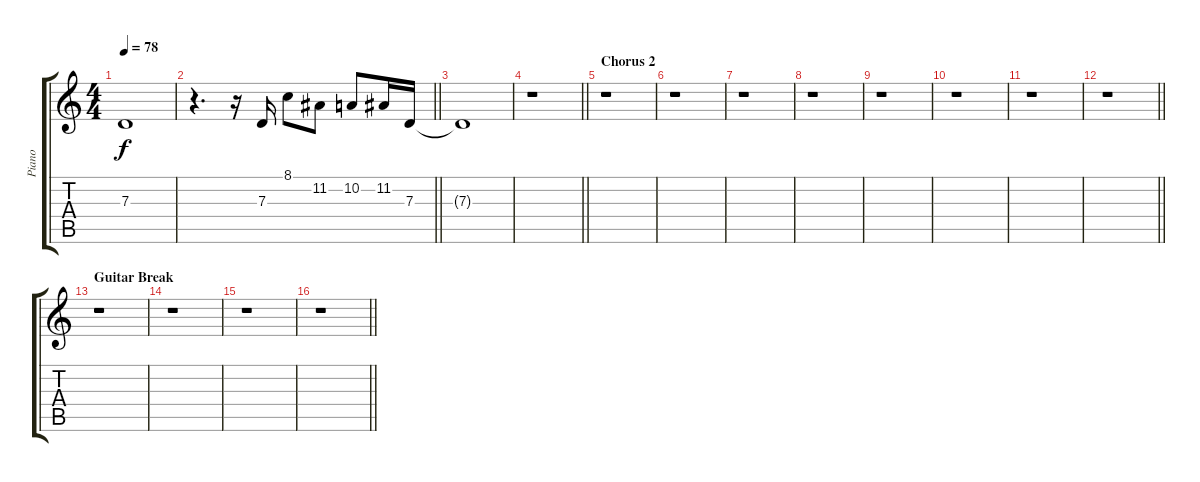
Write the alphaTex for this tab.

\track ("Piano" "Piano") {instrument acousticgrandpiano}
\staff {score tabs}
\tuning (E4 B3 G3 D3 A2 E2) {hide}
\ts (4 4)
\tempo 78
\clef g2
\ks c
7.3{t}.1{dy f} |
\barLineRight lightlight
r.4{d} r.16 7.3.16 8.1.8 11.2.8 10.2.8 11.2.16 7.3.16 |
7.3{t}.1 |
\barLineRight lightlight
r.1 |
\section ("" "Chorus 2")
r.1 |
r.1 |
r.1 |
r.1 |
r.1 |
r.1 |
r.1 |
\barLineRight lightlight
r.1 |
\section ("" "Guitar Break")
r.1 |
r.1 |
r.1 |
\barLineRight lightlight
r.1
